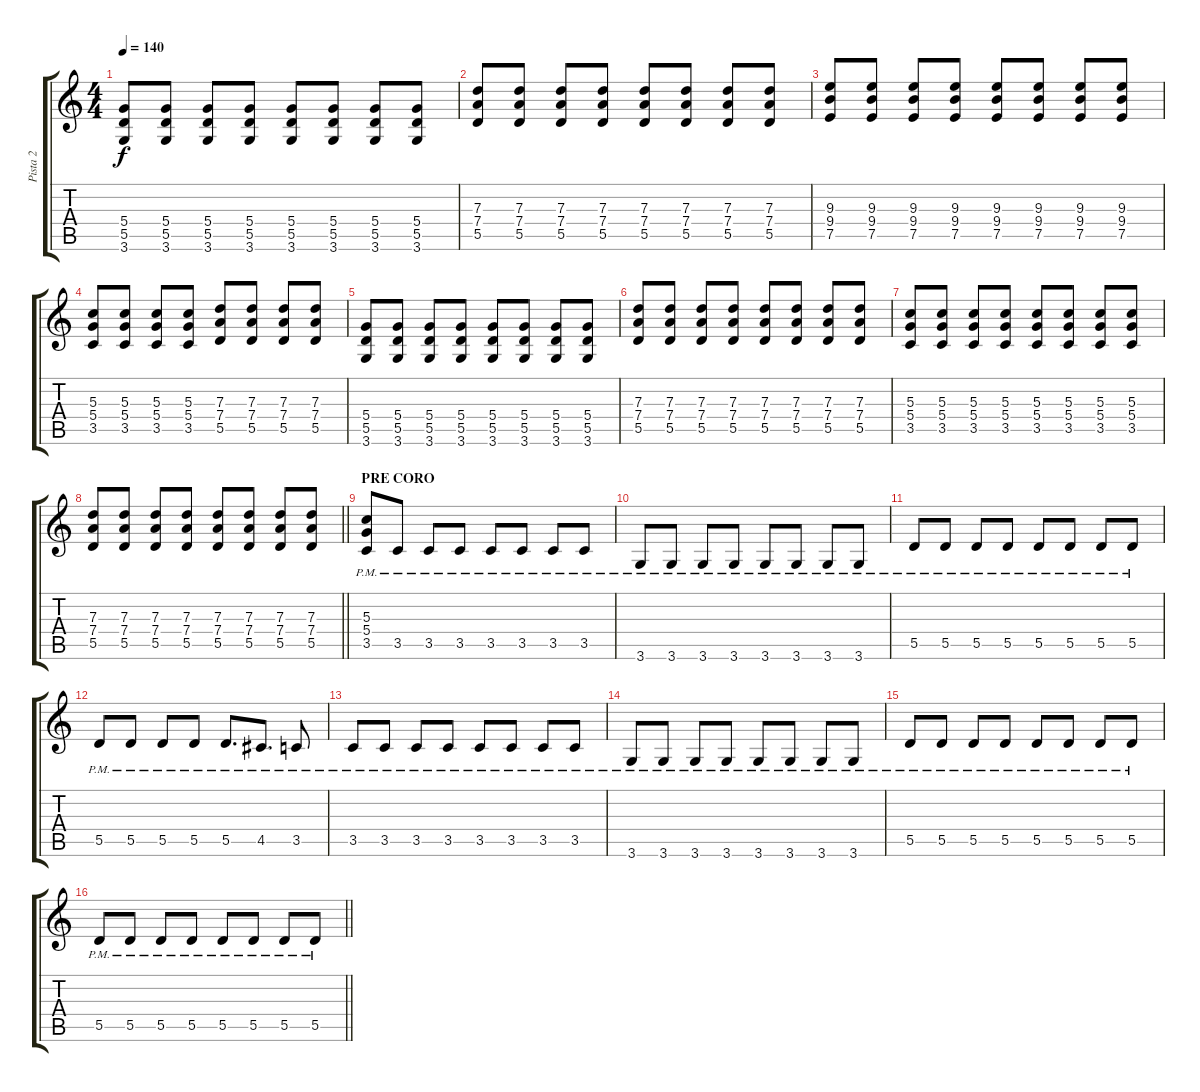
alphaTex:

\track ("Pista 2" "Pista 2") {instrument distortionguitar}
\staff {score tabs}
\tuning (E4 B3 G3 D3 A2 E2) {hide}
\ts (4 4)
\tempo 140
\clef g2
\ks c
(5.4 5.5 3.6).8{dy f} (5.4 5.5 3.6).8 (5.4 5.5 3.6).8 (5.4 5.5 3.6).8 (5.4 5.5 3.6).8 (5.4 5.5 3.6).8 (5.4 5.5 3.6).8 (5.4 5.5 3.6).8 |
(7.3 7.4 5.5).8 (7.3 7.4 5.5).8 (7.3 7.4 5.5).8 (7.3 7.4 5.5).8 (7.3 7.4 5.5).8 (7.3 7.4 5.5).8 (7.3 7.4 5.5).8 (7.3 7.4 5.5).8 |
(9.3 9.4 7.5).8 (9.3 9.4 7.5).8 (9.3 9.4 7.5).8 (9.3 9.4 7.5).8 (9.3 9.4 7.5).8 (9.3 9.4 7.5).8 (9.3 9.4 7.5).8 (9.3 9.4 7.5).8 |
(5.3 5.4 3.5).8 (5.3 5.4 3.5).8 (5.3 5.4 3.5).8 (5.3 5.4 3.5).8 (7.3 7.4 5.5).8 (7.3 7.4 5.5).8 (7.3 7.4 5.5).8 (7.3 7.4 5.5).8 |
(5.4 5.5 3.6).8 (5.4 5.5 3.6).8 (5.4 5.5 3.6).8 (5.4 5.5 3.6).8 (5.4 5.5 3.6).8 (5.4 5.5 3.6).8 (5.4 5.5 3.6).8 (5.4 5.5 3.6).8 |
(7.3 7.4 5.5).8 (7.3 7.4 5.5).8 (7.3 7.4 5.5).8 (7.3 7.4 5.5).8 (7.3 7.4 5.5).8 (7.3 7.4 5.5).8 (7.3 7.4 5.5).8 (7.3 7.4 5.5).8 |
(5.3 5.4 3.5).8 (5.3 5.4 3.5).8 (5.3 5.4 3.5).8 (5.3 5.4 3.5).8 (5.3 5.4 3.5).8 (5.3 5.4 3.5).8 (5.3 5.4 3.5).8 (5.3 5.4 3.5).8 |
\barLineRight lightlight
(7.3 7.4 5.5).8 (7.3 7.4 5.5).8 (7.3 7.4 5.5).8 (7.3 7.4 5.5).8 (7.3 7.4 5.5).8 (7.3 7.4 5.5).8 (7.3 7.4 5.5).8 (7.3 7.4 5.5).8 |
\section ("" "PRE CORO")
(5.3{pm} 5.4{pm} 3.5{pm}).8 3.5{pm}.8 3.5{pm}.8 3.5{pm}.8 3.5{pm}.8 3.5{pm}.8 3.5{pm}.8 3.5{pm}.8 |
3.6{pm}.8 3.6{pm}.8 3.6{pm}.8 3.6{pm}.8 3.6{pm}.8 3.6{pm}.8 3.6{pm}.8 3.6{pm}.8 |
5.5{pm}.8 5.5{pm}.8 5.5{pm}.8 5.5{pm}.8 5.5{pm}.8 5.5{pm}.8 5.5{pm}.8 5.5{pm}.8 |
5.5{pm}.8 5.5{pm}.8 5.5{pm}.8 5.5{pm}.8 5.5{pm}.8{d} 4.5{pm}.8{d} 3.5{pm}.8 |
3.5{pm}.8 3.5{pm}.8 3.5{pm}.8 3.5{pm}.8 3.5{pm}.8 3.5{pm}.8 3.5{pm}.8 3.5{pm}.8 |
3.6{pm}.8 3.6{pm}.8 3.6{pm}.8 3.6{pm}.8 3.6{pm}.8 3.6{pm}.8 3.6{pm}.8 3.6{pm}.8 |
5.5{pm}.8 5.5{pm}.8 5.5{pm}.8 5.5{pm}.8 5.5{pm}.8 5.5{pm}.8 5.5{pm}.8 5.5{pm}.8 |
\barLineRight lightlight
5.5{pm}.8 5.5{pm}.8 5.5{pm}.8 5.5{pm}.8 5.5{pm}.8 5.5{pm}.8 5.5{pm}.8 5.5{pm}.8
